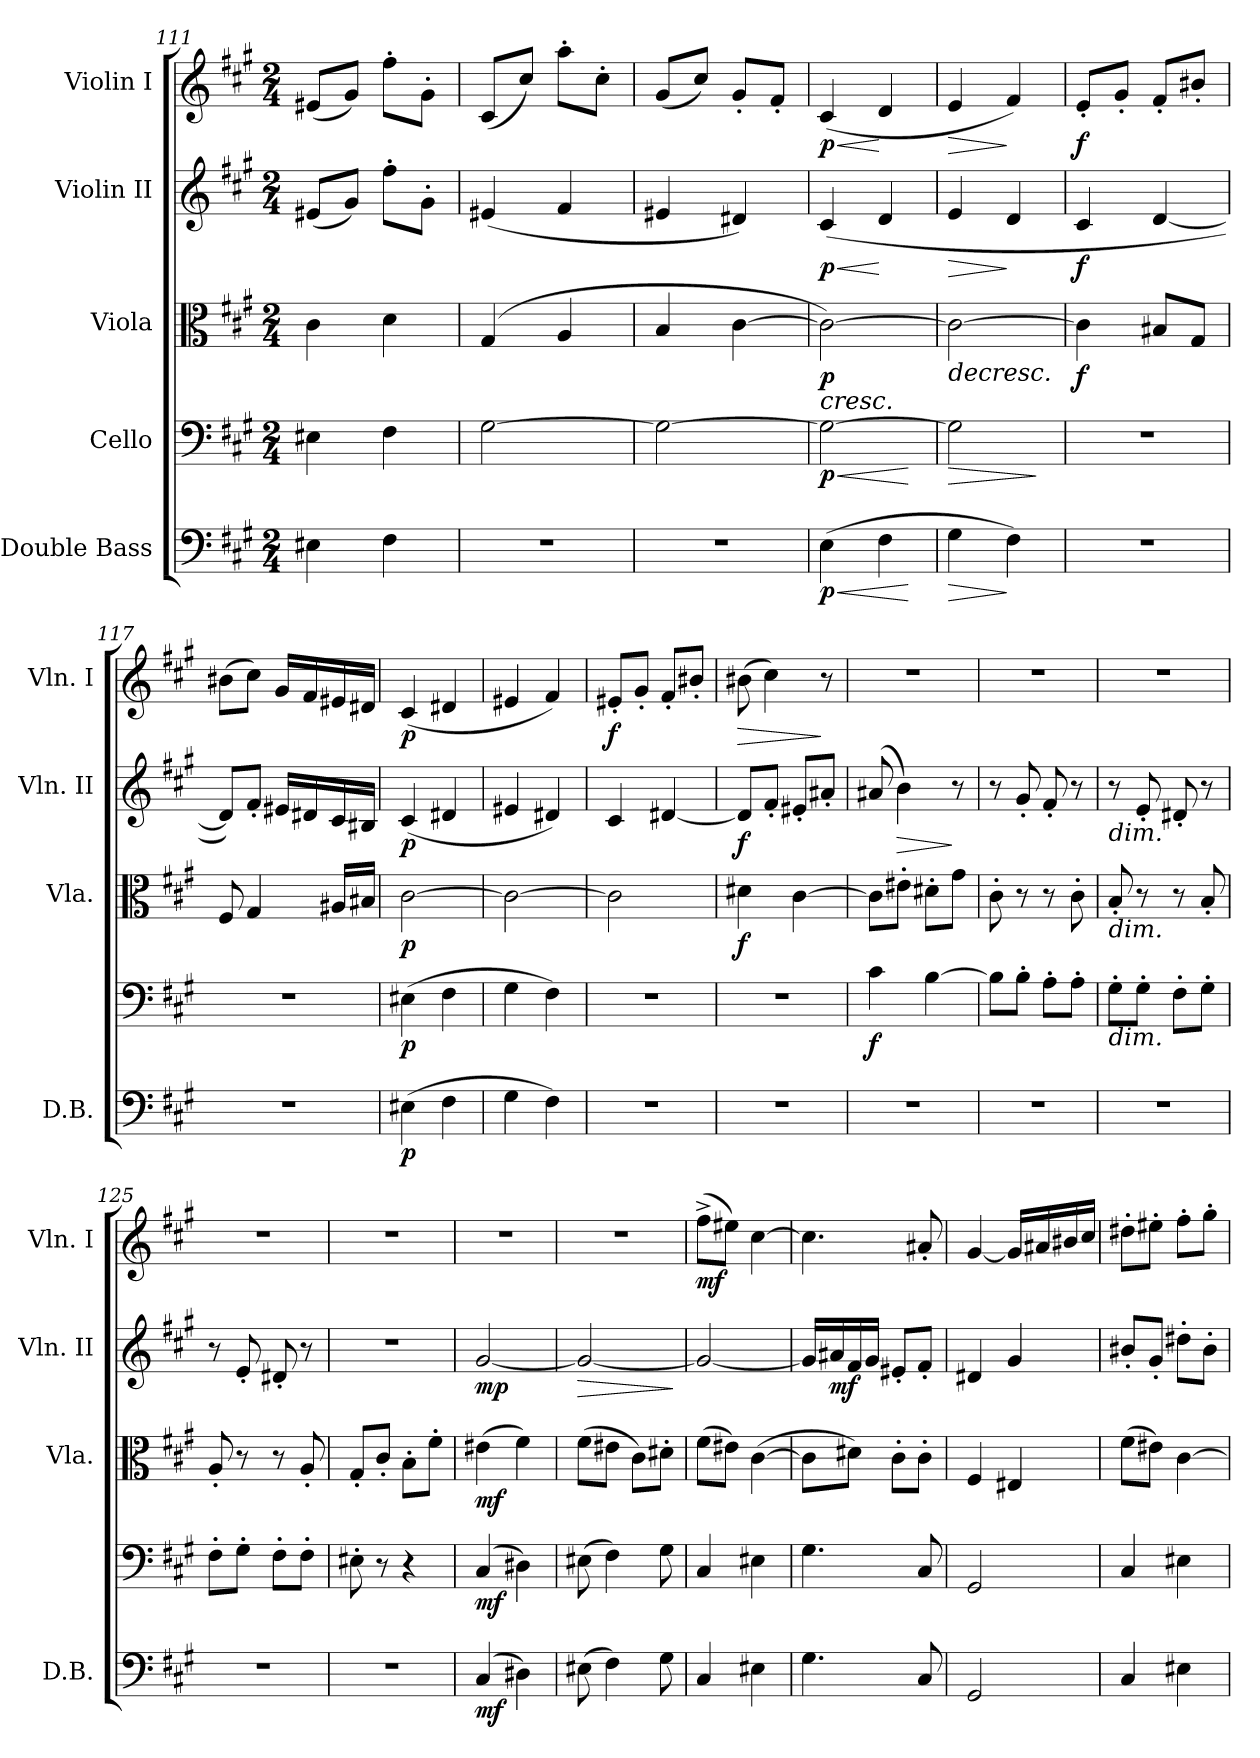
**kern	**dynam	**kern	**dynam	**kern	**dynam	**kern	**dynam	**kern	**dynam
*part5	*part5	*part4	*part4	*part3	*part3	*part2	*part2	*part1	*part1
*staff5	*staff5	*staff4	*staff4	*staff3	*staff3	*staff2	*staff2	*staff1	*staff1
*I"Double Bass	*	*I"Cello	*	*I"Viola	*	*I"Violin II	*	*I"Violin I	*
*I'D.B.	*	*	*	*I'Vla.	*	*I'Vln. II	*	*I'Vln. I	*
*clefF4	*	*clefF4	*	*clefC3	*	*clefG2	*	*clefG2	*
*ITrd7c12	*	*	*	*	*	*	*	*	*
*k[f#c#g#]	*	*k[f#c#g#]	*	*k[f#c#g#]	*	*k[f#c#g#]	*	*k[f#c#g#]	*
*A:	*	*A:	*	*A:	*	*A:	*	*A:	*
*M2/4	*	*M2/4	*	*M2/4	*	*M2/4	*	*M2/4	*
=111	=111	=111	=111	=111	=111	=111	=111	=111	=111
4EE#X\	.	4E#X\	.	4c#\	.	(<8e#X/L	.	(<8e#X/L	.
.	.	.	.	.	.	8g#/J)	.	8g#/J)	.
4FF#\	.	4F#\	.	4d\	.	8ff#'>\L	.	8ff#'>\L	.
.	.	.	.	.	.	8g#'>\J	.	8g#'>\J	.
=112	=112	=112	=112	=112	=112	=112	=112	=112	=112
2r	.	[2G#\	.	(>4G#/	.	(<4e#X/	.	(<8c#/L	.
.	.	.	.	.	.	.	.	8cc#/J)	.
.	.	.	.	4A/	.	4f#/	.	8aa'>\L	.
.	.	.	.	.	.	.	.	8cc#'>\J	.
=113	=113	=113	=113	=113	=113	=113	=113	=113	=113
2r	.	2G#\_	.	4B/	.	4e#X/	.	(<8g#/L	.
.	.	.	.	.	.	.	.	8cc#/J)	.
.	.	.	.	[4c#\	.	4d#X/)	.	8g#'</L	.
.	.	.	.	.	.	.	.	8f#'</J	.
=114	=114	=114	=114	=114	=114	=114	=114	=114	=114
!	!LO:HP:b	!	!LO:HP:b	!	!LO:HP:b	!	!LO:HP:b	!	!LO:HP:b
!	!LO:DY:n=1:b	!	!LO:DY:n=1:b	!	!LO:DY:n=1:b	!	!LO:DY:n=1:b	!	!LO:DY:n=1:b
(>4EE\	< p	2G#\_	< p	2c#\_)	< p	(<4c#/	< p	(<4c#/	< p
4FF#\	.	.	.	.	.	4d/	[	4d/	[
.	[	.	[	.	.	.	.	.	.
=115	=115	=115	=115	=115	=115	=115	=115	=115	=115
!	!LO:HP:b	!	!LO:HP:b	!	!LO:HP:b	!	!LO:HP:b	!	!LO:HP:b
4GG#\	>	2G#\]	>	2c#\_	>	4e/	>	4e/	>
4FF#\)	]	.	.	.	.	4d/	]	4f#/)	]
.	.	.	]	.	[	.	.	.	.
!!LO:LB:g=z
=116	=116	=116	=116	=116	=116	=116	=116	=116	=116
!	!	!	!	!	!LO:DY:b	!	!LO:DY:b	!	!LO:DY:b
2r	.	2r	.	4c#\]	f	4c#/	f	8e'</L	f
.	.	.	.	.	.	.	.	8g#'</J	.
.	.	.	.	8B#X/L	]	[4d/	.	8f#'</L	.
.	.	.	.	8G#/J	.	.	.	8b#X'</J	.
=117	=117	=117	=117	=117	=117	=117	=117	=117	=117
2r	.	2r	.	8F#/	.	8d/L])	.	(>8b#X\L	.
.	.	.	.	4G#/	.	8f#'</J	.	8cc#\J)	.
.	.	.	.	.	.	16e#X/LL	.	16g#/LL	.
.	.	.	.	.	.	16d#X/	.	16f#/	.
.	.	.	.	16A#X/LL	.	16c#/	.	16e#X/	.
.	.	.	.	16B#X/JJ	.	16B#X/JJ	.	16d#X/JJ	.
=118	=118	=118	=118	=118	=118	=118	=118	=118	=118
!	!LO:DY:b	!	!LO:DY:b	!	!LO:DY:b	!	!LO:DY:b	!	!LO:DY:b
(>4EE#X\	p	(>4E#X\	p	[2c#\	p	(<4c#/	p	(<4c#/	p
4FF#\	.	4F#\	.	.	.	4d#X/	.	4d#X/	.
=119	=119	=119	=119	=119	=119	=119	=119	=119	=119
4GG#\	.	4G#\	.	2c#\_	.	4e#X/	.	4e#X/	.
4FF#\)	.	4F#\)	.	.	.	4d#X/)	.	4f#/)	.
=120	=120	=120	=120	=120	=120	=120	=120	=120	=120
!	!	!	!	!	!	!	!	!	!LO:DY:b
2r	.	2r	.	2c#\]	.	4c#/	.	8e#X'</L	f
.	.	.	.	.	.	.	.	8g#'</J	.
.	.	.	.	.	.	[4d#X/	.	8f#'</L	.
.	.	.	.	.	.	.	.	8b#X'</J	.
=121	=121	=121	=121	=121	=121	=121	=121	=121	=121
!	!	!	!	!	!LO:DY:b	!	!LO:DY:b	!	!LO:HP:b
2r	.	2r	.	4d#X\	f	8d#/L]	f	(>8b#X\	>
.	.	.	.	.	.	8f#'</J	.	4cc#\)	.
.	.	.	.	[4c#\	.	8e#X'</L	.	.	.
.	.	.	.	.	.	8a#X'</J	.	8r	]
=122	=122	=122	=122	=122	=122	=122	=122	=122	=122
!	!	!	!LO:DY:b	!	!	!	!	!	!
2r	.	4c#\	f	8c#\L]	.	(>8a#X/	.	2r	.
!	!	!	!	!	!	!	!LO:HP:b	!	!
.	.	.	.	8e#X'>\J	.	4b\)	>	.	.
.	.	[4B\	.	8d#X'>\L	.	.	.	.	.
.	.	.	.	8g#\J	.	8r	]	.	.
!!LO:PB:g=z
=123	=123	=123	=123	=123	=123	=123	=123	=123	=123
2r	.	8B\L]	.	8c#'>\	.	8r	.	2r	.
.	.	8B'>\J	.	8r	.	8g#'</	.	.	.
.	.	8A'>\L	.	8r	.	8f#'</	.	.	.
.	.	8A'>\J	.	8c#'>\	.	8r	.	.	.
=124	=124	=124	=124	=124	=124	=124	=124	=124	=124
!	!	!	!	!	!	!LO:TX:b:i:t=dim.	!	!	!
!	!	!	!	!LO:TX:b:i:t=dim.	!	!	!	!	!
!	!	!LO:TX:b:i:t=dim.	!	!	!	!	!	!	!
2r	.	8G#'>\L	.	8B'</	.	8r	.	2r	.
.	.	8G#'>\J	.	8r	.	8e'</	.	.	.
.	.	8F#'>\L	.	8r	.	8d#X'</	.	.	.
.	.	8G#'>\J	.	8B'</	.	8r	.	.	.
=125	=125	=125	=125	=125	=125	=125	=125	=125	=125
2r	.	8F#'>\L	.	8A'</	.	8r	.	2r	.
.	.	8G#'>\J	.	8r	.	8e'</	.	.	.
.	.	8F#'>\L	.	8r	.	8d#X'</	.	.	.
.	.	8F#'>\J	.	8A'</	.	8r	.	.	.
=126	=126	=126	=126	=126	=126	=126	=126	=126	=126
2r	.	8E#X'>\	.	8G#'</L	.	2r	.	2r	.
.	.	8r	.	8c#'</J	.	.	.	.	.
.	.	4r	.	8B'>\L	.	.	.	.	.
.	.	.	.	8f#'>\J	.	.	.	.	.
=127	=127	=127	=127	=127	=127	=127	=127	=127	=127
!	!LO:DY:b	!	!LO:DY:b	!	!LO:DY:b	!	!LO:DY:b	!	!
(>4CC#/	mf	(>4C#/	mf	(>4e#X\	mf	[2g#/	mp	2r	.
4DD#X\)	.	4D#X\)	.	4f#\)	.	.	.	.	.
=128	=128	=128	=128	=128	=128	=128	=128	=128	=128
!	!	!	!	!	!	!	!LO:HP:b	!	!
(>8EE#X\	.	(>8E#X\	.	(>8f#\L	.	2g#/_	>	2r	.
4FF#\)	.	4F#\)	.	8e#X\J	.	.	.	.	.
.	.	.	.	8c#\L)	.	.	.	.	.
8GG#\	.	8G#\	.	8d#X'>\J	.	.	.	.	.
.	.	.	.	.	.	.	]	.	.
=129	=129	=129	=129	=129	=129	=129	=129	=129	=129
!	!	!	!	!	!	!	!	!	!LO:DY:b
4CC#/	.	4C#/	.	(>8f#\L	.	2g#/_	.	(>8ff#^>\L	mf
.	.	.	.	8e#X\J)	.	.	.	8ee#X\J)	.
4EE#X\	.	4E#X\	.	(>[4c#\	.	.	.	[4cc#\	.
!!LO:LB:g=z
=130	=130	=130	=130	=130	=130	=130	=130	=130	=130
4.GG#\	.	4.G#\	.	8c#\L]	.	16g#/LL]	.	4.cc#\]	.
!	!	!	!	!	!	!	!LO:DY:b	!	!
.	.	.	.	.	.	16a#X/	mf	.	.
.	.	.	.	8d#X\J)	.	16f#/	.	.	.
.	.	.	.	.	.	16g#/JJ	.	.	.
.	.	.	.	8c#'>\L	.	8e#X'</L	.	.	.
8CC#/	.	8C#/	.	8c#'>\J	.	8f#'</J	.	8a#X'</	.
=131	=131	=131	=131	=131	=131	=131	=131	=131	=131
2GGG#/	.	2GG#/	.	4F#/	.	4d#X/	.	[4g#/	.
.	.	.	.	4E#X/	.	4g#/	.	16g#/LL]	.
.	.	.	.	.	.	.	.	16a#X/	.
.	.	.	.	.	.	.	.	16b#X/	.
.	.	.	.	.	.	.	.	16cc#/JJ	.
=132	=132	=132	=132	=132	=132	=132	=132	=132	=132
4CC#/	.	4C#/	.	(>8f#\L	.	8b#X'</L	.	8dd#X'>\L	.
.	.	.	.	8e#X\J)	.	8g#'</J	.	8ee#X'>\J	.
4EE#X\	.	4E#X\	.	[4c#\	.	8dd#X'>\L	.	8ff#'>\L	.
.	.	.	.	.	.	8b#'>\J	.	8gg#'>\J	.
=	=	=	=	=	=	=	=	=	=
*-	*-	*-	*-	*-	*-	*-	*-	*-	*-
